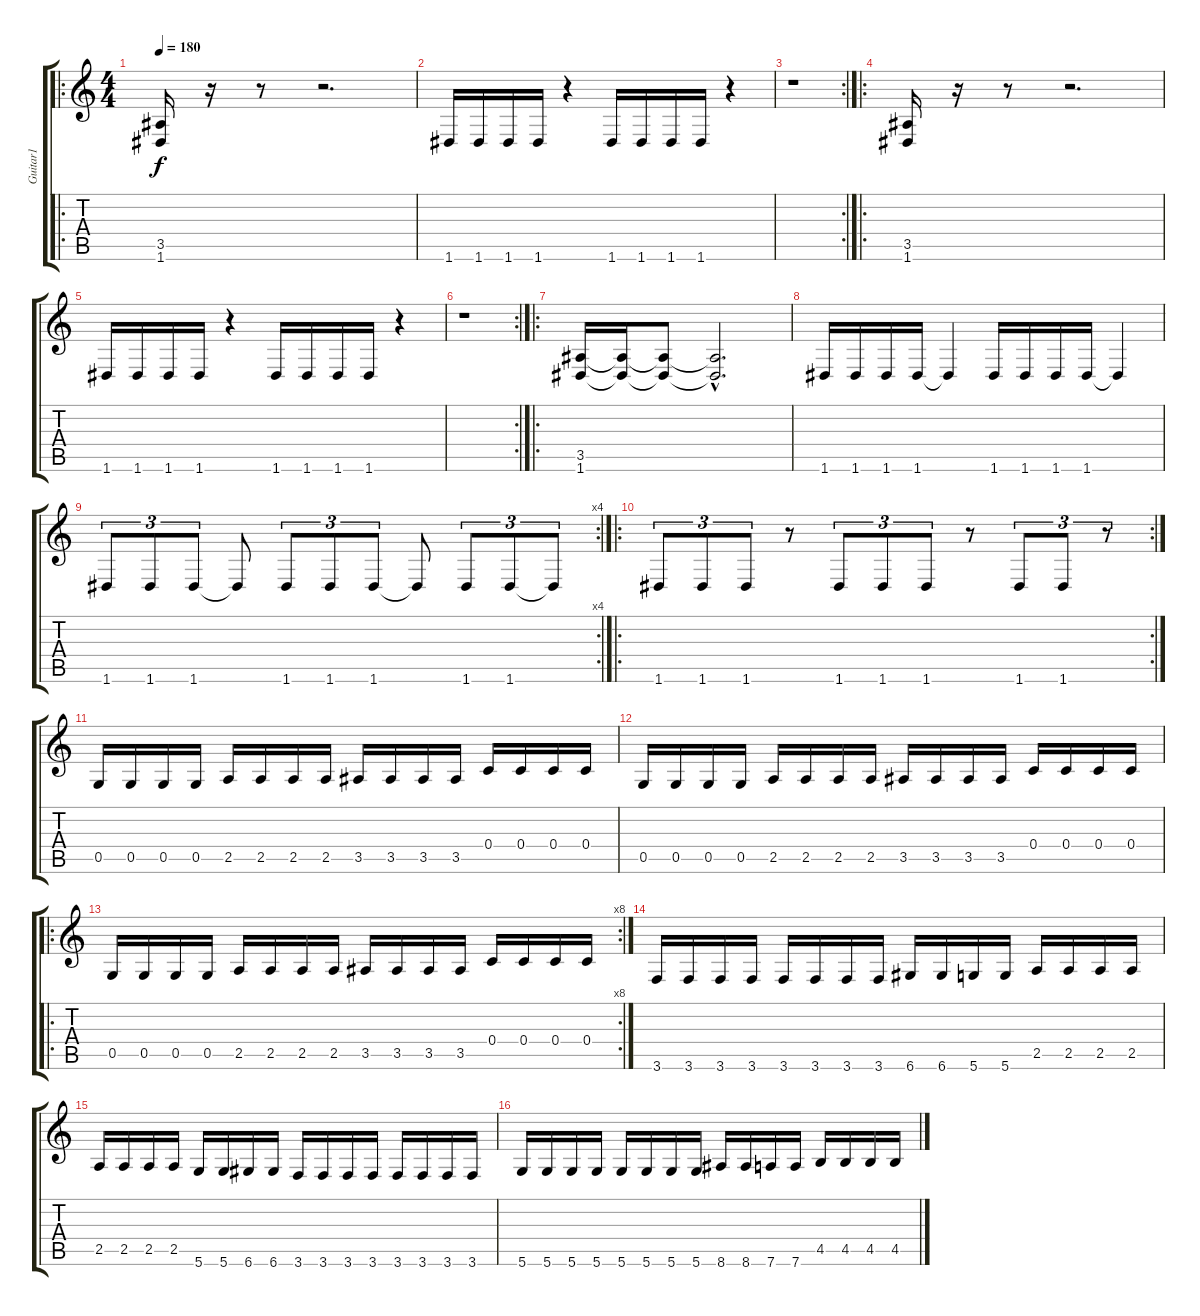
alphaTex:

\track ("Guitar1" "Guitar1") {instrument distortionguitar}
\staff {score tabs}
\tuning (D4 A3 F3 C3 G2 D2) {hide}
\ro
\ts (4 4)
\tempo 180
\clef g2
\ks c
(3.5 1.6).16{dy f instrument distortionguitar} r.16 r.8 r.2{d} |
1.6.16 1.6.16 1.6.16 1.6.16 r.4 1.6.16 1.6.16 1.6.16 1.6.16 r.4 |
\rc 2
r.1 |
\ro
(3.5 1.6).16 r.16 r.8 r.2{d} |
1.6.16 1.6.16 1.6.16 1.6.16 r.4 1.6.16 1.6.16 1.6.16 1.6.16 r.4 |
\rc 2
r.1 |
\ro
(3.5 1.6).16 (3.5{t} 1.6{t}).16 (3.5{t} 1.6{t}).8 (3.5{hac t} 1.6{hac t}).2{d} |
1.6.16 1.6.16 1.6.16 1.6.16 1.6{t}.4 1.6.16 1.6.16 1.6.16 1.6.16 1.6{t}.4 |
\rc 4
1.6.8{tu (3 2)} 1.6.8{tu (3 2)} 1.6.8{tu (3 2)} 1.6{t}.8 1.6.8{tu (3 2)} 1.6.8{tu (3 2)} 1.6.8{tu (3 2)} 1.6{t}.8 1.6.8{tu (3 2)} 1.6.8{tu (3 2)} 1.6{t}.8{tu (3 2)} |
\ro
\rc 2
1.6.8{tu (3 2)} 1.6.8{tu (3 2)} 1.6.8{tu (3 2)} r.8 1.6.8{tu (3 2)} 1.6.8{tu (3 2)} 1.6.8{tu (3 2)} r.8 1.6.8{tu (3 2)} 1.6.8{tu (3 2)} r.8{tu (3 2)} |
0.5.16 0.5.16 0.5.16 0.5.16 2.5.16 2.5.16 2.5.16 2.5.16 3.5.16 3.5.16 3.5.16 3.5.16 0.4.16 0.4.16 0.4.16 0.4.16 |
0.5.16 0.5.16 0.5.16 0.5.16 2.5.16 2.5.16 2.5.16 2.5.16 3.5.16 3.5.16 3.5.16 3.5.16 0.4.16 0.4.16 0.4.16 0.4.16 |
\ro
\rc 8
0.5.16 0.5.16 0.5.16 0.5.16 2.5.16 2.5.16 2.5.16 2.5.16 3.5.16 3.5.16 3.5.16 3.5.16 0.4.16 0.4.16 0.4.16 0.4.16 |
3.6.16 3.6.16 3.6.16 3.6.16 3.6.16 3.6.16 3.6.16 3.6.16 6.6.16 6.6.16 5.6.16 5.6.16 2.5.16 2.5.16 2.5.16 2.5.16 |
2.5.16 2.5.16 2.5.16 2.5.16 5.6.16 5.6.16 6.6.16 6.6.16 3.6.16 3.6.16 3.6.16 3.6.16 3.6.16 3.6.16 3.6.16 3.6.16 |
5.6.16 5.6.16 5.6.16 5.6.16 5.6.16 5.6.16 5.6.16 5.6.16 8.6.16 8.6.16 7.6.16 7.6.16 4.5.16 4.5.16 4.5.16 4.5.16
